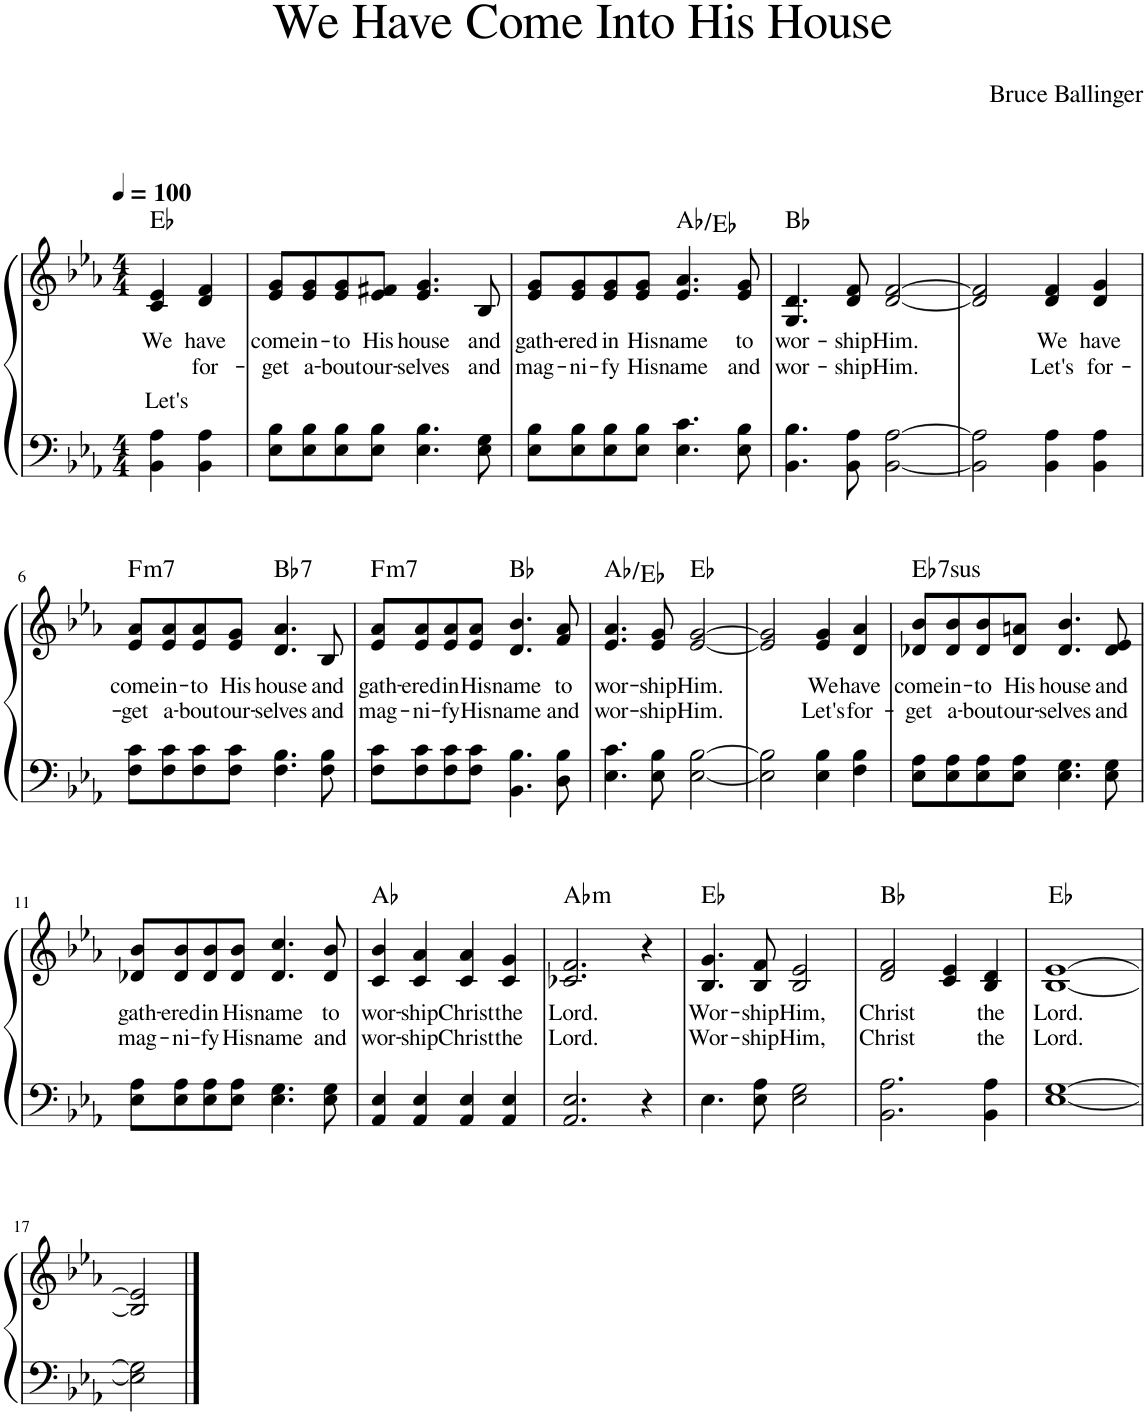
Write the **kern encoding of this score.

**kern	**kern	**text	**text	**harte
*part1	*part1	*part1	*part1	*part1
*staff2	*staff1	*staff1	*staff1	*
*I"Piano	*	*	*	*
*I'Pno.	*	*	*	*
*clefF4	*clefG2	*	*	*
*k[b-e-a-]	*k[b-e-a-]	*	*	*
*M4/4	*M4/4	*	*	*
*MM100	*MM100	*	*	*
=1	=1	=1	=1	=1
!	!	!LO:LY:b	!LO:LY:b	!
4BB-\ 4A-\	4c/ 4e-/	We	Let's	Eb:maj
!	!	!LO:LY:b	!LO:LY:b	!
4BB-\ 4A-\	4d/ 4f/	have	for-	.
=2	=2	=2	=2	=2
!	!	!LO:LY:b	!LO:LY:b	!
8E-\ 8B-\L	8e-/ 8g/L	come	-get	.
!	!	!LO:LY:b	!LO:LY:b	!
8E-\ 8B-\	8e-/ 8g/	in-	a-	.
!	!	!LO:LY:b	!LO:LY:b	!
8E-\ 8B-\	8e-/ 8g/	-to	-bout	.
!	!	!LO:LY:b	!LO:LY:b	!
8E-\ 8B-\J	8e-/ 8f#X/J	His	our-	.
!	!	!LO:LY:b	!LO:LY:b	!
4.E-\ 4.B-\	4.e-/ 4.g/	house	-selves	.
!	!	!LO:LY:b	!LO:LY:b	!
8E-\ 8G\	8B-/	and	and	.
=3	=3	=3	=3	=3
!	!	!LO:LY:b	!LO:LY:b	!
8E-\ 8B-\L	8e-/ 8g/L	gath-	mag-	.
!	!	!LO:LY:b	!LO:LY:b	!
8E-\ 8B-\	8e-/ 8g/	-ered	-ni-	.
!	!	!LO:LY:b	!LO:LY:b	!
8E-\ 8B-\	8e-/ 8g/	in	-fy	.
!	!	!LO:LY:b	!LO:LY:b	!
8E-\ 8B-\J	8e-/ 8g/J	His	His	.
!	!	!LO:LY:b	!LO:LY:b	!
4.E-\ 4.c\	4.e-/ 4.a-/	name	name	Ab:maj/5
!	!	!LO:LY:b	!LO:LY:b	!
8E-\ 8B-\	8e-/ 8g/	to	and	.
=4	=4	=4	=4	=4
!	!	!LO:LY:b	!LO:LY:b	!
4.BB-\ 4.B-\	4.G/ 4.d/	wor-	wor-	Bb:maj
!	!	!LO:LY:b	!LO:LY:b	!
8BB-\ 8A-\	8d/ 8f/	-ship	-ship	.
!	!	!LO:LY:b	!LO:LY:b	!
[2BB-\ [2A-\	[2d/ [2f/	Him.	Him.	.
=5	=5	=5	=5	=5
2BB-\] 2A-\]	2d/] 2f/]	.	.	.
!	!	!LO:LY:b	!LO:LY:b	!
4BB-\ 4A-\	4d/ 4f/	We	Let's	.
!	!	!LO:LY:b	!LO:LY:b	!
4BB-\ 4A-\	4d/ 4g/	have	for-	.
!!LO:LB:g=z
=6	=6	=6	=6	=6
!	!	!LO:LY:b	!LO:LY:b	!LO:H:kt=m7
8F\ 8c\L	8e-/ 8a-/L	come	-get	F:min7
!	!	!LO:LY:b	!LO:LY:b	!
8F\ 8c\	8e-/ 8a-/	in-	a-	.
!	!	!LO:LY:b	!LO:LY:b	!
8F\ 8c\	8e-/ 8a-/	-to	-bout	.
!	!	!LO:LY:b	!LO:LY:b	!
8F\ 8c\J	8e-/ 8g/J	His	our-	.
!	!	!LO:LY:b	!LO:LY:b	!LO:H:kt=7
4.F\ 4.B-\	4.d/ 4.a-/	house	-selves	Bb:7
!	!	!LO:LY:b	!LO:LY:b	!
8F\ 8B-\	8B-/	and	and	.
=7	=7	=7	=7	=7
!	!	!LO:LY:b	!LO:LY:b	!LO:H:kt=m7
8F\ 8c\L	8e-/ 8a-/L	gath-	mag-	F:min7
!	!	!LO:LY:b	!LO:LY:b	!
8F\ 8c\	8e-/ 8a-/	-ered	-ni-	.
!	!	!LO:LY:b	!LO:LY:b	!
8F\ 8c\	8e-/ 8a-/	in	-fy	.
!	!	!LO:LY:b	!LO:LY:b	!
8F\ 8c\J	8e-/ 8a-/J	His	His	.
!	!	!LO:LY:b	!LO:LY:b	!
4.BB-\ 4.B-\	4.d/ 4.b-/	name	name	Bb:maj
!	!	!LO:LY:b	!LO:LY:b	!
8D\ 8B-\	8f/ 8a-/	to	and	.
=8	=8	=8	=8	=8
!	!	!LO:LY:b	!LO:LY:b	!
4.E-\ 4.c\	4.e-/ 4.a-/	wor-	wor-	Ab:maj/5
!	!	!LO:LY:b	!LO:LY:b	!
8E-\ 8B-\	8e-/ 8g/	-ship	-ship	.
!	!	!LO:LY:b	!LO:LY:b	!
[2E-\ [2B-\	[2e-/ [2g/	Him.	Him.	Eb:maj
=9	=9	=9	=9	=9
2E-\] 2B-\]	2e-/] 2g/]	.	.	.
!	!	!LO:LY:b	!LO:LY:b	!
4E-\ 4B-\	4e-/ 4g/	We	Let's	.
!	!	!LO:LY:b	!LO:LY:b	!
4F\ 4B-\	4d/ 4a-/	have	for-	.
=10	=10	=10	=10	=10
!	!	!LO:LY:b	!LO:LY:b	!LO:H:kt=7sus
8E-\ 8A-\L	8d-X/ 8b-/L	come	-get	Eb:sus4(7)
!	!	!LO:LY:b	!LO:LY:b	!
8E-\ 8A-\	8d-/ 8b-/	in-	a-	.
!	!	!LO:LY:b	!LO:LY:b	!
8E-\ 8A-\	8d-/ 8b-/	-to	-bout	.
!	!	!LO:LY:b	!LO:LY:b	!
8E-\ 8A-\J	8d-/ 8an/J	His	our-	.
!	!	!LO:LY:b	!LO:LY:b	!
4.E-\ 4.G\	4.d-/ 4.b-/	house	-selves	.
!	!	!LO:LY:b	!LO:LY:b	!
8E-\ 8G\	8d-/ 8e-/	and	and	.
!!LO:LB:g=z
=11	=11	=11	=11	=11
!	!	!LO:LY:b	!LO:LY:b	!
8E-\ 8A-\L	8d-X/ 8b-/L	gath-	mag-	.
!	!	!LO:LY:b	!LO:LY:b	!
8E-\ 8A-\	8d-/ 8b-/	-ered	-ni-	.
!	!	!LO:LY:b	!LO:LY:b	!
8E-\ 8A-\	8d-/ 8b-/	in	-fy	.
!	!	!LO:LY:b	!LO:LY:b	!
8E-\ 8A-\J	8d-/ 8b-/J	His	His	.
!	!	!LO:LY:b	!LO:LY:b	!
4.E-\ 4.G\	4.d-/ 4.cc/	name	name	.
!	!	!LO:LY:b	!LO:LY:b	!
8E-\ 8G\	8d-/ 8b-/	to	and	.
=12	=12	=12	=12	=12
!	!	!LO:LY:b	!LO:LY:b	!
4AA-/ 4E-/	4c/ 4b-/	wor-	wor-	Ab:maj
!	!	!LO:LY:b	!LO:LY:b	!
4AA-/ 4E-/	4c/ 4a-/	-ship	-ship	.
!	!	!LO:LY:b	!LO:LY:b	!
4AA-/ 4E-/	4c/ 4a-/	Christ	Christ	.
!	!	!LO:LY:b	!LO:LY:b	!
4AA-/ 4E-/	4c/ 4g/	the	the	.
=13	=13	=13	=13	=13
!	!	!LO:LY:b	!LO:LY:b	!LO:H:kt=m
2.AA-/ 2.E-/	2.c-X/ 2.f/	Lord.	Lord.	Ab:min
4r	4r	.	.	.
=14	=14	=14	=14	=14
!	!	!LO:LY:b	!LO:LY:b	!
4.E-\	4.B-/ 4.g/	Wor-	Wor-	Eb:maj
!	!	!LO:LY:b	!LO:LY:b	!
8E-\ 8A-\	8B-/ 8f/	-ship	-ship	.
!	!	!LO:LY:b	!LO:LY:b	!
2E-\ 2G\	2B-/ 2e-/	Him,	Him,	.
=15	=15	=15	=15	=15
!	!	!LO:LY:b	!LO:LY:b	!
2.BB-\ 2.A-\	2d/ 2f/	Christ	Christ	Bb:maj
.	4c/ 4e-/	.	.	.
!	!	!LO:LY:b	!LO:LY:b	!
4BB-\ 4A-\	4B-/ 4d/	the	the	.
=16	=16	=16	=16	=16
!	!	!LO:LY:b	!LO:LY:b	!
[1E- [1G	[1B- [1e-	Lord.	Lord.	Eb:maj
!!LO:LB:g=z
=17	=17	=17	=17	=17
2E-\] 2G\]	2B-/] 2e-/]	.	.	.
==	==	==	==	==
*-	*-	*-	*-	*-
